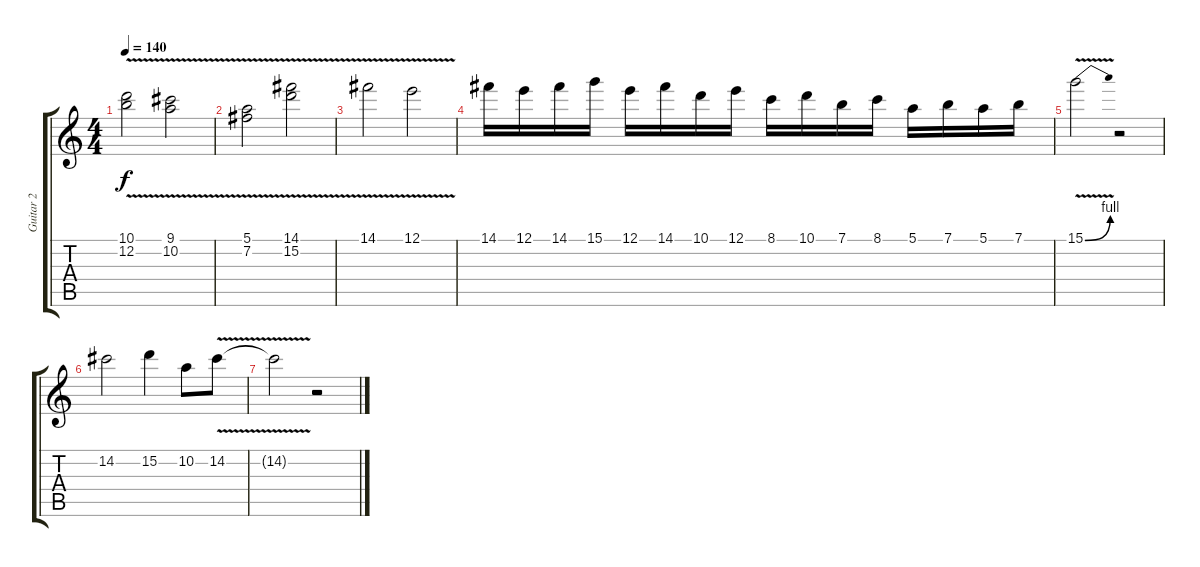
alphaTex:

\track ("Guitar 2" "Guitar 2") {instrument distortionguitar}
\staff {score tabs}
\tuning (E4 B3 G3 D3 A2 E2) {hide}
\ts (4 4)
\tempo 140
\clef g2
\ks c
(10.1{v} 12.2).2{dy f} (9.1{v} 10.2).2 |
(5.1{v} 7.2).2 (14.1{v} 15.2).2 |
14.1{v}.2 12.1{v}.2 |
14.1.16 12.1.16 14.1.16 15.1.16 12.1.16 14.1.16 10.1.16 12.1.16 8.1.16 10.1.16 7.1.16 8.1.16 5.1.16 7.1.16 5.1.16 7.1.16 |
15.1{be (bend 0 0 60 4) v}.2 r.2 |
14.2.2 15.2.4 10.2.8 14.2{v}.8 |
14.2{t}.2 r.2
